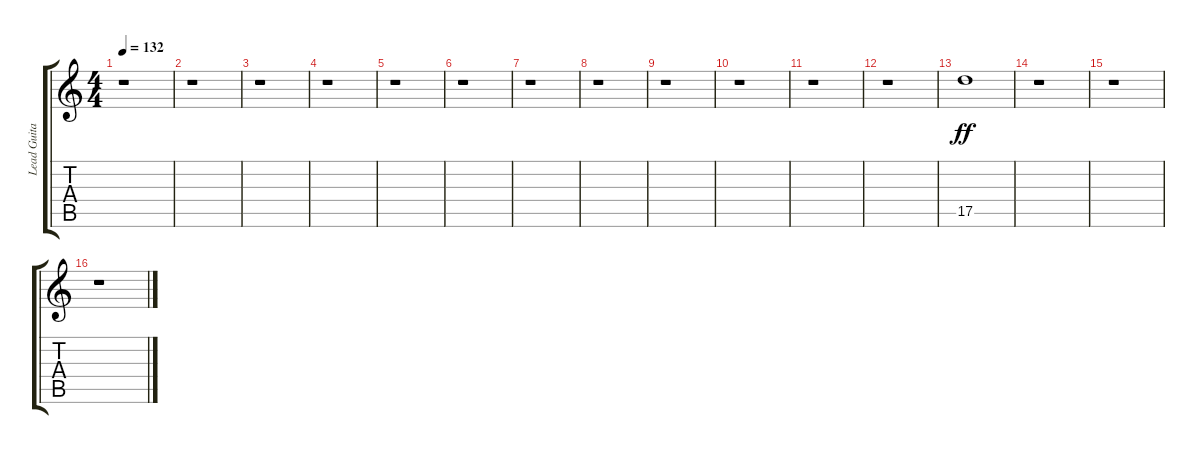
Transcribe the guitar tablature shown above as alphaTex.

\track ("Lead Guitar add. notes" "Lead Guita") {instrument distortionguitar}
\staff {score tabs}
\tuning (E4 B3 G3 D3 A2 E2) {hide}
\ts (4 4)
\tempo 132
\clef g2
\ks c
r.1{dy ff} |
r.1 |
r.1 |
r.1 |
r.1 |
r.1 |
r.1 |
r.1 |
r.1 |
r.1 |
r.1 |
r.1 |
17.5.1 |
r.1 |
r.1 |
r.1
